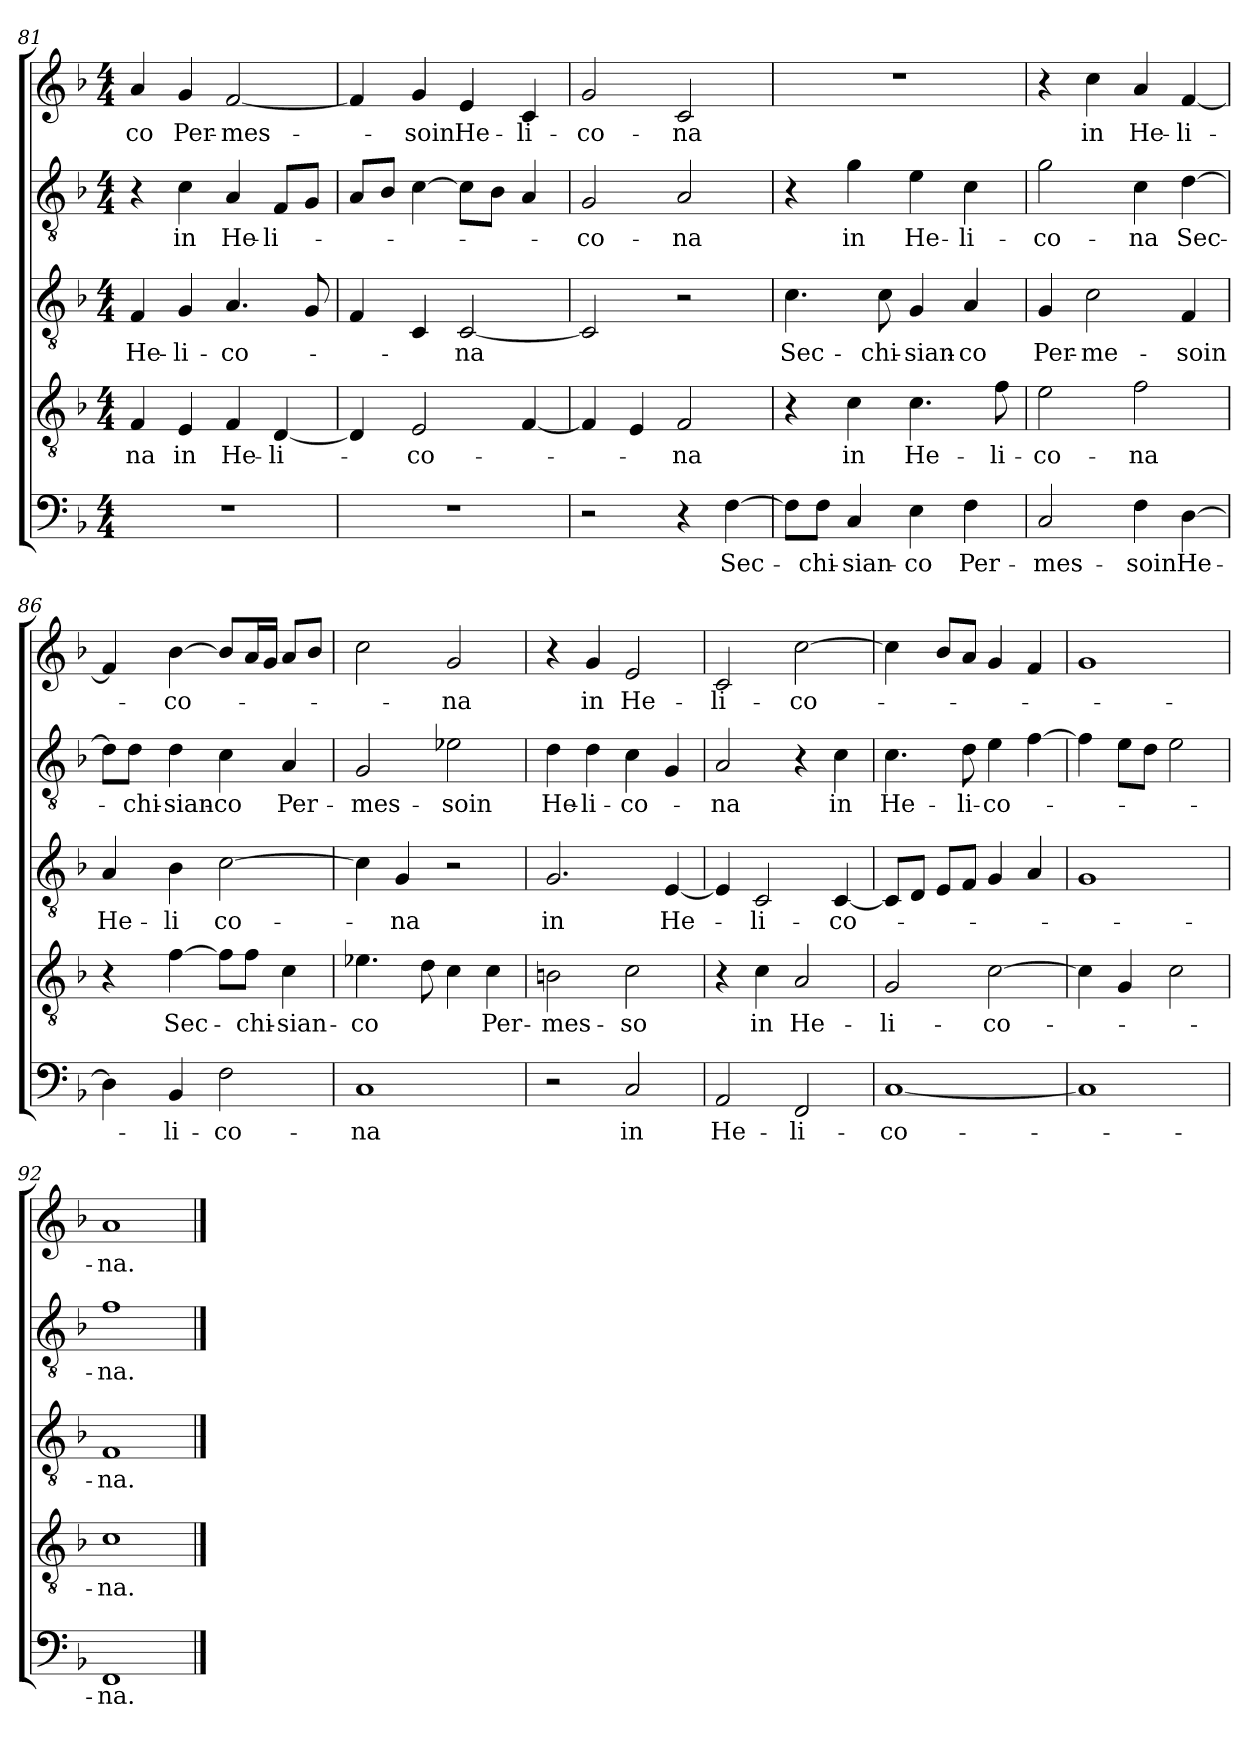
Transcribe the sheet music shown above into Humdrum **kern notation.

**kern	**text	**kern	**text	**kern	**text	**kern	**text	**kern	**text
*part5	*part5	*part4	*part4	*part3	*part3	*part2	*part2	*part1	*part1
*staff5	*staff5	*staff4	*staff4	*staff3	*staff3	*staff2	*staff2	*staff1	*staff1
*clefF4	*	*clefGv2	*	*clefGv2	*	*clefGv2	*	*clefG2	*
*k[b-]	*	*k[b-]	*	*k[b-]	*	*k[b-]	*	*k[b-]	*
*M4/4	*	*M4/4	*	*M4/4	*	*M4/4	*	*M4/4	*
=81	=81	=81	=81	=81	=81	=81	=81	=81	=81
1r	.	4F/	na	4F/	He-	4r	.	4a/	co
.	.	4E/	in	4G/	li-	4c\	in	4g/	Per-
.	.	4F/	He-	4.A/	co-	4A/	He-	[2f/	mes-
.	.	[4D/	li-	.	.	8F/L	li-	.	.
.	.	.	.	8G/	.	8G/J	.	.	.
=82	=82	=82	=82	=82	=82	=82	=82	=82	=82
1r	.	4D/]	.	4F/	.	8A/L	.	4f/]	.
.	.	.	.	.	.	8B-/J	.	.	.
.	.	2E/	co-	4C/	.	[4c\	.	4g/	soin
.	.	.	.	[2C/	na	8c\L]	.	4e/	He-
.	.	.	.	.	.	8B-\J	.	.	.
.	.	[4F/	.	.	.	4A/	.	4c/	li-
=83	=83	=83	=83	=83	=83	=83	=83	=83	=83
2r	.	4F/]	.	2C/]	.	2G/	co-	2g/	co-
.	.	4E/	.	.	.	.	.	.	.
4r	.	2F/	na	2r	.	2A/	na	2c/	na
[4F\	Sec-	.	.	.	.	.	.	.	.
=84	=84	=84	=84	=84	=84	=84	=84	=84	=84
8F\L]	.	4r	.	4.c\	Sec-	4r	.	1r	.
8F\J	chi-	.	.	.	.	.	.	.	.
4C/	sian-	4c\	in	.	.	4g\	in	.	.
.	.	.	.	8c\	chi-	.	.	.	.
4E\	co	4.c\	He-	4G/	sian-	4e\	He-	.	.
4F\	Per-	.	.	4A/	co	4c\	li-	.	.
.	.	8f\	li-	.	.	.	.	.	.
=85	=85	=85	=85	=85	=85	=85	=85	=85	=85
2C/	mes-	2e\	co-	4G/	Per-	2g\	co-	4r	.
.	.	.	.	2c\	me-	.	.	4cc\	in
4F\	soin	2f\	na	.	.	4c\	na	4a/	He-
[4D\	He-	.	.	4F/	soin	[4d\	Sec-	[4f/	li-
=86	=86	=86	=86	=86	=86	=86	=86	=86	=86
4D\]	.	4r	.	4A/	He-	8d\L]	.	4f/]	.
.	.	.	.	.	.	8d\J	chi-	.	.
4BB-/	li-	[4f\	Sec-	4B-\	li	4d\	sian-	[4b-\	co-
2F\	co-	8f\L]	.	[2c\	co-	4c\	co	8b-/L]	.
.	.	8f\J	chi-	.	.	.	.	16a/L	.
.	.	.	.	.	.	.	.	16g/JJ	.
.	.	4c\	sian-	.	.	4A/	Per-	8a/L	.
.	.	.	.	.	.	.	.	8b-/J	.
=87	=87	=87	=87	=87	=87	=87	=87	=87	=87
1C/	na	4.e-X\	co	4c\]	.	2G/	mes-	2cc\	.
.	.	.	.	4G/	na	.	.	.	.
.	.	8d\	.	.	.	.	.	.	.
.	.	4c\	.	2r	.	2e-X\	soin	2g/	na
.	.	4c\	Per-	.	.	.	.	.	.
=88	=88	=88	=88	=88	=88	=88	=88	=88	=88
2r	.	2Bn\	mes-	2.G/	in	4d\	He-	4r	.
.	.	.	.	.	.	4d\	li-	4g/	in
2C/	in	2c\	so	.	.	4c\	co-	2e/	He-
.	.	.	.	[4E/	He-	4G/	.	.	.
=89	=89	=89	=89	=89	=89	=89	=89	=89	=89
2AA/	He-	4r	.	4E/]	.	2A/	na	2c/	li-
.	.	4c\	in	2C/	li-	.	.	.	.
2FF/	li-	2A/	He-	.	.	4r	.	[2cc\	co-
.	.	.	.	[4C/	co-	4c\	in	.	.
=90	=90	=90	=90	=90	=90	=90	=90	=90	=90
[1C/	co-	2G/	li-	8C/L]	.	4.c\	He-	4cc\]	.
.	.	.	.	8D/J	.	.	.	.	.
.	.	.	.	8E/L	.	.	.	8b-/L	.
.	.	.	.	8F/J	.	8d\	li-	8a/J	.
.	.	[2c\	co-	4G/	.	4e\	co-	4g/	.
.	.	.	.	4A/	.	[4f\	.	4f/	.
=91	=91	=91	=91	=91	=91	=91	=91	=91	=91
1C/]	.	4c\]	.	1G/	.	4f\]	.	1g/	.
.	.	4G/	.	.	.	8e\L	.	.	.
.	.	.	.	.	.	8d\J	.	.	.
.	.	2c\	.	.	.	2e\	.	.	.
=92	=92	=92	=92	=92	=92	=92	=92	=92	=92
1FF/	na.	1c\	na.	1F/	na.	1f\	na.	1a/	na.
==	==	==	==	==	==	==	==	==	==
*-	*-	*-	*-	*-	*-	*-	*-	*-	*-
